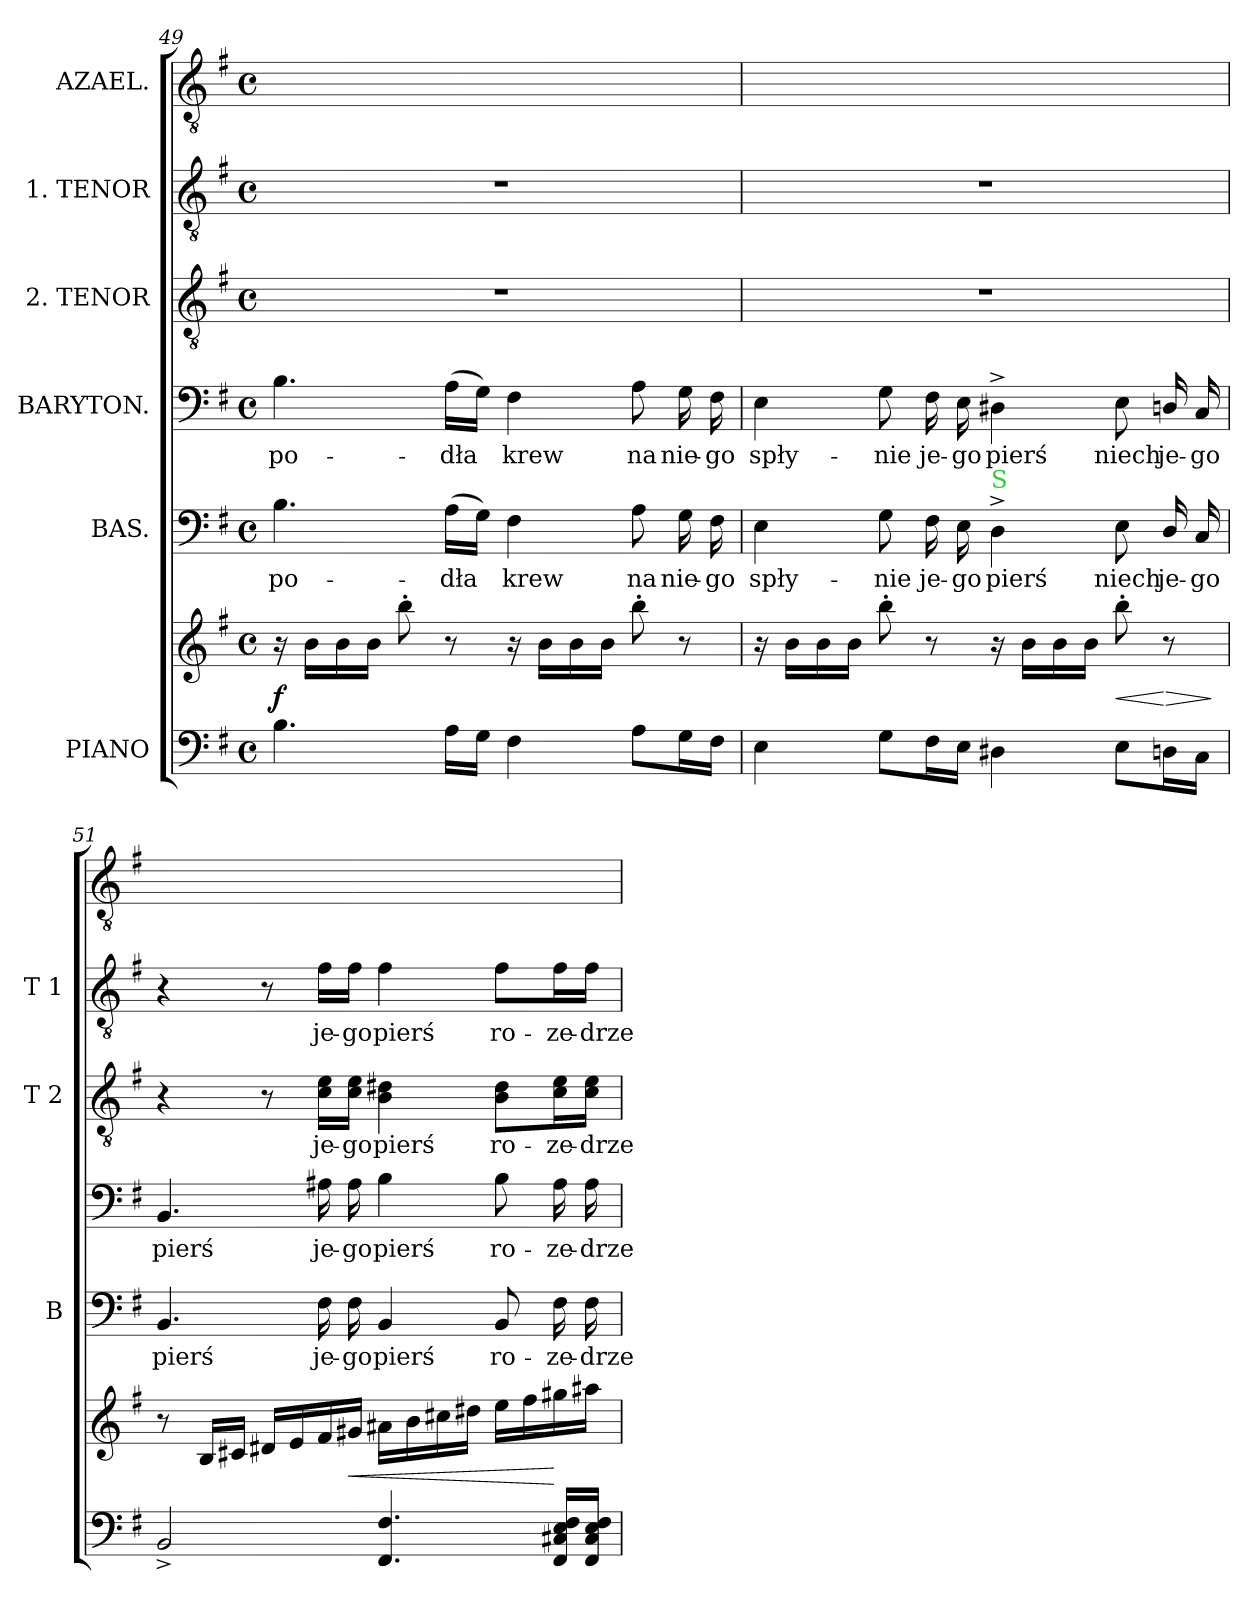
**kern	**kern	**dynam	**kern	**text	**kern	**text	**kern	**text	**kern	**text	**kern
*part6	*part6	*part6	*part5	*part5	*part4	*part4	*part3	*part3	*part2	*part2	*part1
*staff7	*staff6	*staff6/7	*staff5	*staff5	*staff4	*staff4	*staff3	*staff3	*staff2	*staff2	*staff1
*I"PIANO	*	*	*I"BAS.	*	*I"BARYTON.	*	*I"2. TENOR	*	*I"1. TENOR	*	*I"AZAEL.
*	*	*	*I'B	*	*	*	*I'T 2	*	*I'T 1	*	*
*clefF4	*clefG2	*	*clefF4	*	*clefF4	*	*clefGv2	*	*clefGv2	*	*clefGv2
*k[f#]	*k[f#]	*	*k[f#]	*	*k[f#]	*	*k[f#]	*	*k[f#]	*	*k[f#]
*M4/4	*M4/4	*	*M4/4	*	*M4/4	*	*M4/4	*	*M4/4	*	*M4/4
*met(c)	*met(c)	*	*met(c)	*	*met(c)	*	*met(c)	*	*met(c)	*	*met(c)
=49	=49	=49	=49	=49	=49	=49	=49	=49	=49	=49	=49
4.B\	16r	f	4.B\	po-	4.B\	po-	1r	.	1r	.	1ryy
.	16b\LL	.	.	.	.	.	.	.	.	.	.
.	16b\	.	.	.	.	.	.	.	.	.	.
.	16b\JJ	.	.	.	.	.	.	.	.	.	.
.	8bb'\	.	.	.	.	.	.	.	.	.	.
16A\LL	8r	.	(16A\LL	-dła	(16A\LL	-dła	.	.	.	.	.
16G\JJ	.	.	16G\JJ)	.	16G\JJ)	.	.	.	.	.	.
4F#\	16r	.	4F#\	krew	4F#\	krew	.	.	.	.	.
.	16b\LL	.	.	.	.	.	.	.	.	.	.
.	16b\	.	.	.	.	.	.	.	.	.	.
.	16b\JJ	.	.	.	.	.	.	.	.	.	.
8A\L	8bb'\	.	8A\	na	8A\	na	.	.	.	.	.
16G\L	8r	.	16G\	nie-	16G\	nie-	.	.	.	.	.
16F#\JJ	.	.	16F#\	-go	16F#\	-go	.	.	.	.	.
=50	=50	=50	=50	=50	=50	=50	=50	=50	=50	=50	=50
4E\	16r	.	4E\	spły-	4E\	spły-	1r	.	1r	.	1ryy
.	16b\LL	.	.	.	.	.	.	.	.	.	.
.	16b\	.	.	.	.	.	.	.	.	.	.
.	16b\JJ	.	.	.	.	.	.	.	.	.	.
8G\L	8bb'\	.	8G\	-nie	8G\	-nie	.	.	.	.	.
16F#\L	8r	.	16F#\	je-	16F#\	je-	.	.	.	.	.
16E\JJ	.	.	16E\	-go	16E\	-go	.	.	.	.	.
!	!	!	!LO:TX:a:color=limegreen:t=S	!	!	!	!	!	!	!	!
4D#X\	16r	.	4D^\	pierś	4D#X^\	pierś	.	.	.	.	.
.	16b\LL	.	.	.	.	.	.	.	.	.	.
.	16b\	.	.	.	.	.	.	.	.	.	.
.	16b\JJ	.	.	.	.	.	.	.	.	.	.
8E\L	8bb'\	<	8E\	niech	8E\	niech	.	.	.	.	.
16Dn\L	8r	[ >	16D/	je-	16Dn/	je-	.	.	.	.	.
16C\JJ	.	.	16C/	-go	16C/	-go	.	.	.	.	.
.	.	]	.	.	.	.	.	.	.	.	.
=51	=51	=51	=51	=51	=51	=51	=51	=51	=51	=51	=51
2BB^/	8r	.	4.BB/	pierś	4.BB/	pierś	4r	.	4r	.	1ryy
.	16B/LL	.	.	.	.	.	.	.	.	.	.
.	16c#X/JJ	.	.	.	.	.	.	.	.	.	.
.	16d#X/LL	.	.	.	.	.	8r	.	8r	.	.
.	16e/	.	.	.	.	.	.	.	.	.	.
.	16f#/	.	16F#\	je-	16A#X\	je-	16c\ 16e\LL	je-	16f#\LL	je-	.
.	16g#X/JJ	<	16F#\	-go	16A#\	-go	16c\ 16e\JJ	-go	16f#\JJ	-go	.
4.FF#/ 4.F#/	16a#X\LL	.	4BB/	pierś	4B\	pierś	4B\ 4d#X\	pierś	4f#\	pierś	.
.	16b\	.	.	.	.	.	.	.	.	.	.
.	16cc#X\	.	.	.	.	.	.	.	.	.	.
.	16dd#X\JJ	.	.	.	.	.	.	.	.	.	.
.	16ee\LL	.	8BB/	ro-	8B\	ro-	8B\ 8d#\L	ro-	8f#\L	ro-	.
.	16ff#\	.	.	.	.	.	.	.	.	.	.
16FF#/ 16C#X/ 16E/ 16F#/LL	16gg#X\	[	16F#\	-ze-	16A#\	-ze-	16c\ 16e\L	-ze-	16f#\L	-ze-	.
16FF#/ 16C#/ 16E/ 16F#/JJ	16aa#X\JJ	.	16F#\	-drze	16A#\	-drze	16c\ 16e\JJ	-drze	16f#\JJ	-drze	.
=	=	=	=	=	=	=	=	=	=	=	=
*-	*-	*-	*-	*-	*-	*-	*-	*-	*-	*-	*-
